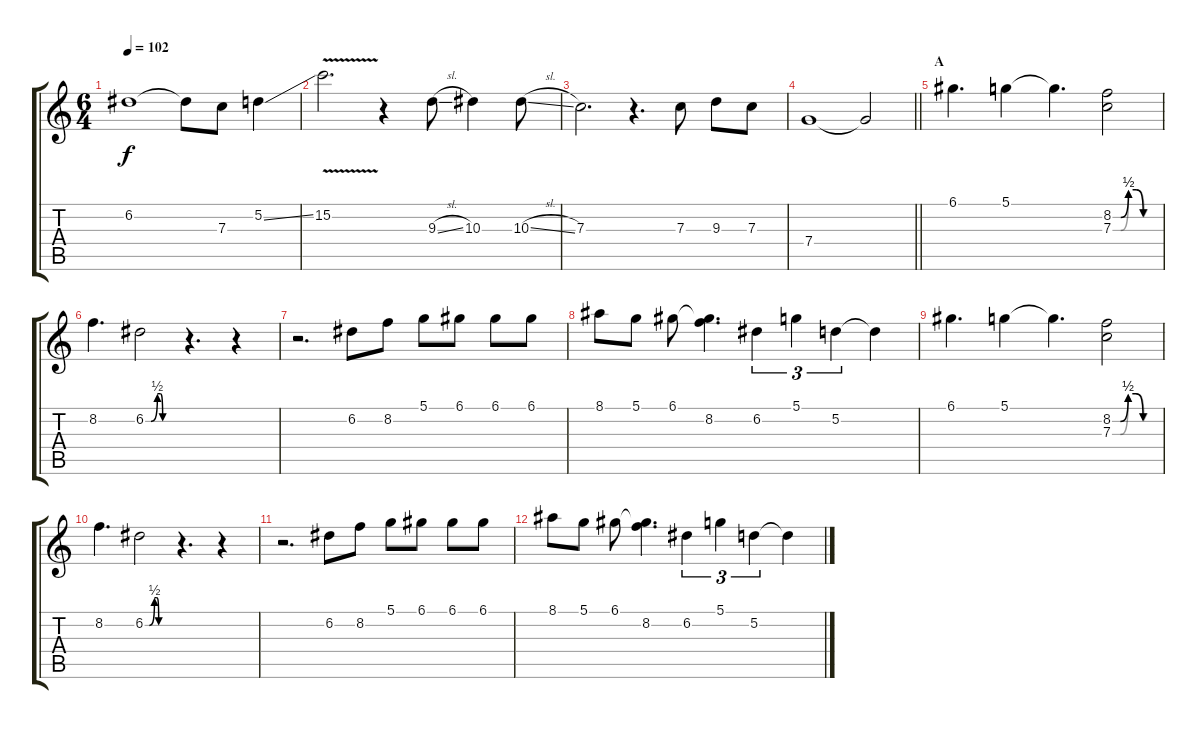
\track "" {instrument electricguitarjazz}
\staff {score tabs}
\tuning (D4 A3 F3 C3 G2 C2) {hide}
\ts (6 4)
\tempo 102
\clef g2
\ks c
6.2.1{dy f} 6.2{t}.8 7.3.8 5.2{ss}.4 |
15.2{v}.2{d} r.4 9.3{sl}.8 10.3.4 10.3{sl}.8 |
7.3.2{d} r.4{d} 7.3.8 9.3.8 7.3.8 |
\barLineRight lightlight
7.4.1 7.4{t}.2 |
\section ("" "A")
6.1.4{d} 5.1.4 5.1{t}.4{d} (8.2{be (custom 0 0 10 0 20 2 30 2 39 0 60 0)} 7.3{be (custom 0 0 10 0 20 2 30 2 40 0 60 0)}).2 |
8.2.4{d} 6.2{be (custom 0 0 9 0 20 2 25 2 29 0 60 0)}.2 r.4{d} r.4 |
r.2{d} 6.2.8 8.2.8 5.1.8 6.1.8 6.1.8 6.1.8 |
8.1.8 5.1.8 6.1.8 (6.1{t} 8.2).4{d} 6.2.4{tu (3 2)} 5.1.4{tu (3 2)} 5.2.4{tu (3 2)} 5.2{t}.4 |
6.1.4{d} 5.1.4 5.1{t}.4{d} (8.2{be (custom 0 0 10 0 20 2 30 2 39 0 60 0)} 7.3{be (custom 0 0 10 0 20 2 30 2 40 0 60 0)}).2 |
8.2.4{d} 6.2{be (custom 0 0 9 0 20 2 25 2 29 0 60 0)}.2 r.4{d} r.4 |
r.2{d} 6.2.8 8.2.8 5.1.8 6.1.8 6.1.8 6.1.8 |
8.1.8 5.1.8 6.1.8 (6.1{t} 8.2).4{d} 6.2.4{tu (3 2)} 5.1.4{tu (3 2)} 5.2.4{tu (3 2)} 5.2{t}.4
